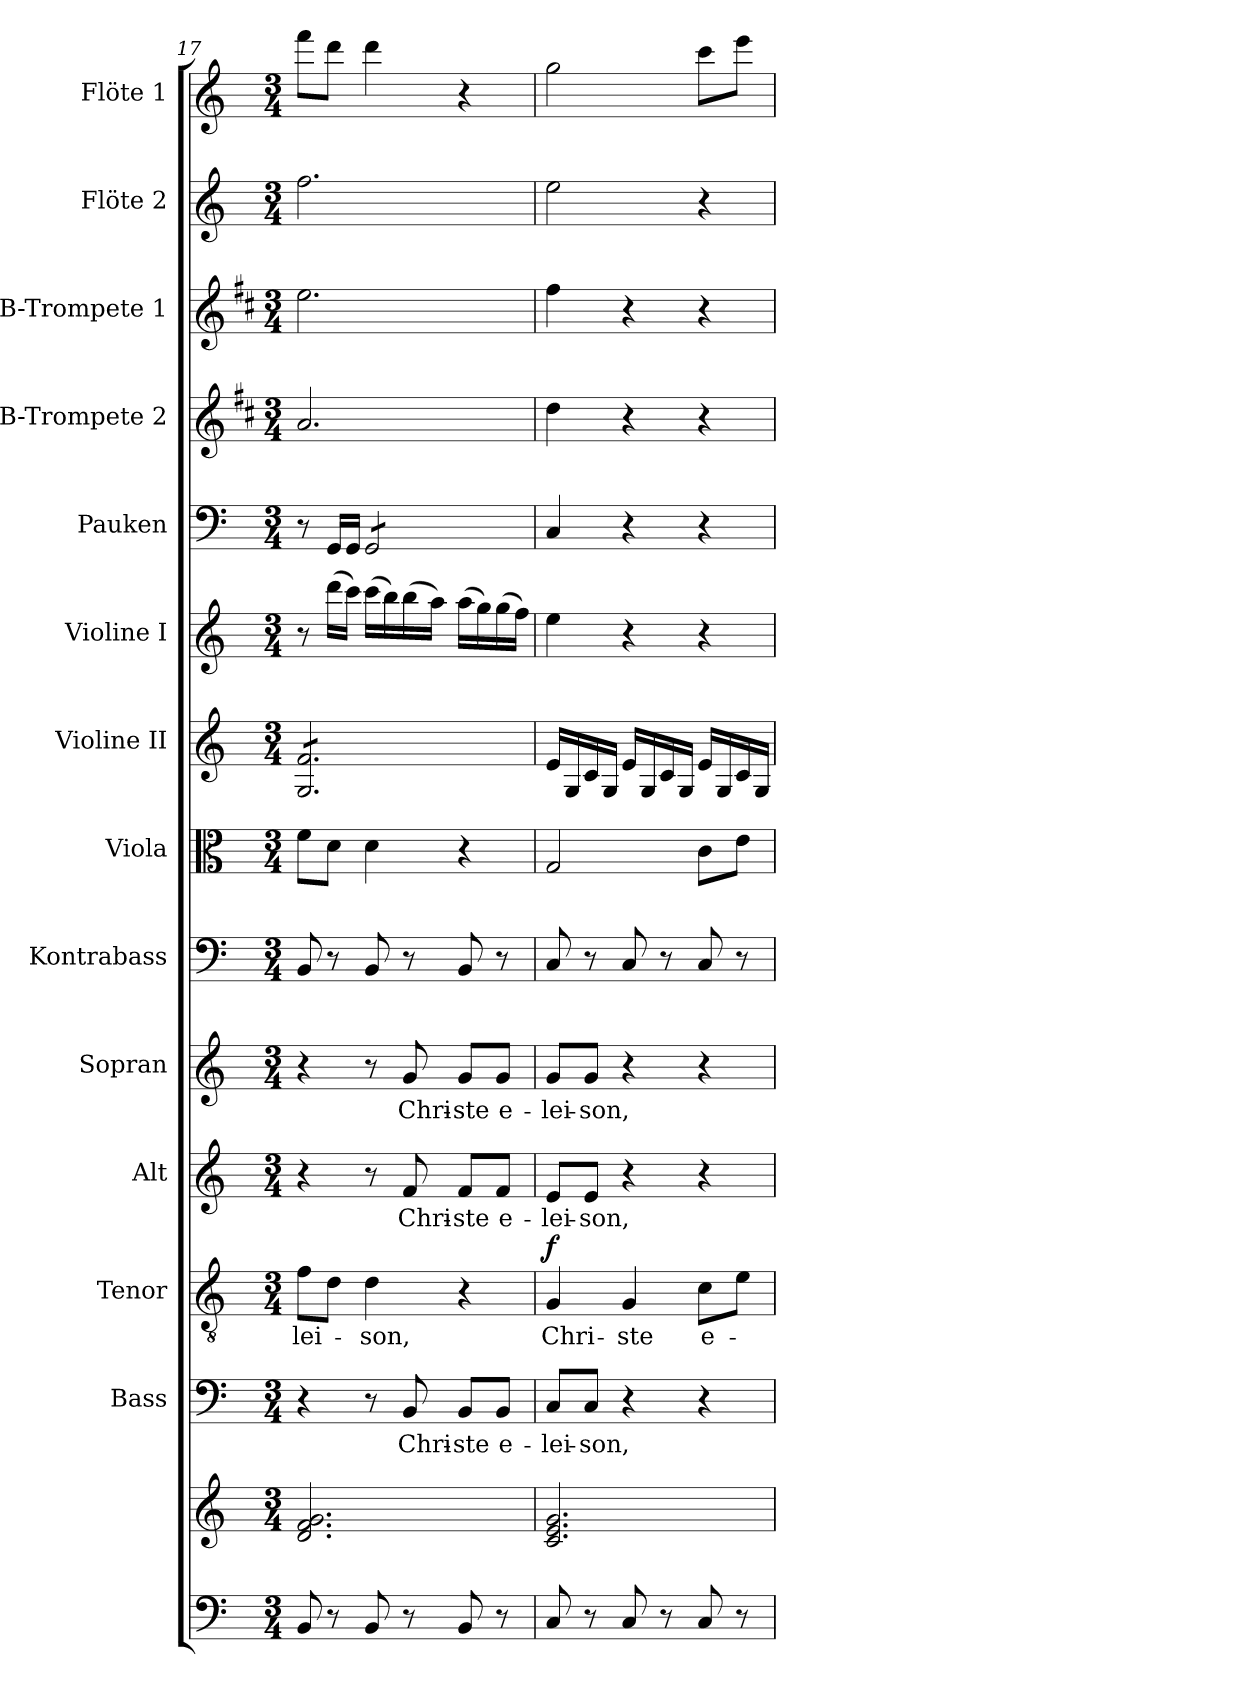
**kern	**kern	**kern	**text	**kern	**text	**dynam	**kern	**text	**kern	**text	**kern	**kern	**kern	**kern	**kern	**kern	**kern	**kern	**kern
*part14	*part14	*part13	*part13	*part12	*part12	*part12	*part11	*part11	*part10	*part10	*part9	*part8	*part7	*part6	*part5	*part4	*part3	*part2	*part1
*staff15	*staff14	*staff13	*staff13	*staff12	*staff12	*staff12	*staff11	*staff11	*staff10	*staff10	*staff9	*staff8	*staff7	*staff6	*staff5	*staff4	*staff3	*staff2	*staff1
*	*	*I"Bass	*	*I"Tenor	*	*	*I"Alt	*	*I"Sopran	*	*I"Kontrabass	*I"Viola	*I"Violine II	*I"Violine I	*I"Pauken	*I"B-Trompete 2	*I"B-Trompete 1	*I"Flöte 2	*I"Flöte 1
*	*	*I'B.	*	*I'T.	*	*	*I'A.	*	*I'S.	*	*I'Kb.	*I'Vla.	*I'Vl. II	*I'Vl. I	*I'Pk.	*I'B Trp. 2	*I'B Trp. 1	*I'Fl. 2	*I'Fl. 1
*clefF4	*clefG2	*clefF4	*	*clefGv2	*	*	*clefG2	*	*clefG2	*	*clefF4	*clefC3	*clefG2	*clefG2	*clefF4	*clefG2	*clefG2	*clefG2	*clefG2
*	*	*	*	*	*	*	*	*	*	*	*ITrd7c12	*	*	*	*	*ITrd1c2	*ITrd1c2	*	*
*k[]	*k[]	*k[]	*	*k[]	*	*	*k[]	*	*k[]	*	*k[]	*k[]	*k[]	*k[]	*k[]	*k[]	*k[]	*k[]	*k[]
*C:	*C:	*C:	*	*C:	*	*	*C:	*	*C:	*	*C:	*C:	*C:	*C:	*C:	*C:	*C:	*C:	*C:
*M3/4	*M3/4	*M3/4	*	*M3/4	*	*	*M3/4	*	*M3/4	*	*M3/4	*M3/4	*M3/4	*M3/4	*M3/4	*M3/4	*M3/4	*M3/4	*M3/4
=17	=17	=17	=17	=17	=17	=17	=17	=17	=17	=17	=17	=17	=17	=17	=17	=17	=17	=17	=17
!	!	!	!	!	!LO:LY:b	!	!	!	!	!	!	!	!	!	!	!	!	!	!
*	*	*	*	*	*	*	*	*	*	*	*	*	*tremolo	*	*	*	*	*	*
8BB/	2.d/ 2.f/ 2.g/	4r	.	8f\L	-lei-	.	4r	.	4r	.	8BBB/	8f\L	8G/ 8f/L	8r	8r	2.g/	2.dd\	2.ff\	8fff\L
8r	.	.	.	8d\J	.	.	.	.	.	.	8r	8d\J	8G/ 8f/	(>16ddd\LL	16GG/LL	.	.	.	8ddd\J
.	.	.	.	.	.	.	.	.	.	.	.	.	.	16ccc\JJ)	16GG/JJ	.	.	.	.
!	!	!	!	!	!LO:LY:b	!	!	!	!	!	!	!	!	!	!	!	!	!	!
*	*	*	*	*	*	*	*	*	*	*	*	*	*	*	*tremolo	*	*	*	*
8BB/	.	8r	.	4d\	-son,	.	8r	.	8r	.	8BBB/	4d\	8G/ 8f/	(>16ccc\LL	8GG/L	.	.	.	4ddd\
.	.	.	.	.	.	.	.	.	.	.	.	.	.	16bb\)	.	.	.	.	.
!	!	!	!LO:LY:b	!	!	!	!	!LO:LY:b	!	!LO:LY:b	!	!	!	!	!	!	!	!	!
8r	.	8BB/	Chri-	.	.	.	8f/	Chri-	8g/	Chri-	8r	.	8G/ 8f/	(>16bb\	8GG/	.	.	.	.
.	.	.	.	.	.	.	.	.	.	.	.	.	.	16aa\JJ)	.	.	.	.	.
!	!	!	!LO:LY:b	!	!	!	!	!LO:LY:b	!	!LO:LY:b	!	!	!	!	!	!	!	!	!
8BB/	.	8BB/L	-ste	4r	.	.	8f/L	-ste	8g/L	-ste	8BBB/	4r	8G/ 8f/	(>16aa\LL	8GG/	.	.	.	4r
.	.	.	.	.	.	.	.	.	.	.	.	.	.	16gg\)	.	.	.	.	.
!	!	!	!LO:LY:b	!	!	!	!	!LO:LY:b	!	!LO:LY:b	!	!	!	!	!	!	!	!	!
8r	.	8BB/J	e-	.	.	.	8f/J	e-	8g/J	e-	8r	.	8G/ 8f/J	(>16gg\	8GG/J	.	.	.	.
*	*	*	*	*	*	*	*	*	*	*	*	*	*	*	*Xtremolo	*	*	*	*
*	*	*	*	*	*	*	*	*	*	*	*	*	*Xtremolo	*	*	*	*	*	*
.	.	.	.	.	.	.	.	.	.	.	.	.	.	16ff\JJ)	.	.	.	.	.
!!LO:PB:g=z
=18	=18	=18	=18	=18	=18	=18	=18	=18	=18	=18	=18	=18	=18	=18	=18	=18	=18	=18	=18
!	!	!	!LO:LY:b	!	!LO:LY:b	!LO:DY:a	!	!LO:LY:b	!	!LO:LY:b	!	!	!	!	!	!	!	!	!
8C/	2.c/ 2.e/ 2.g/	8C/L	-lei-	4G/	Chri-	f	8e/L	-lei-	8g/L	-lei-	8CC/	2G/	16e/LL	4ee\	4C/	4cc\	4ee\	2ee\	2gg\
.	.	.	.	.	.	.	.	.	.	.	.	.	16G/	.	.	.	.	.	.
!	!	!	!LO:LY:b	!	!	!	!	!LO:LY:b	!	!LO:LY:b	!	!	!	!	!	!	!	!	!
8r	.	8C/J	-son,	.	.	.	8e/J	-son,	8g/J	-son,	8r	.	16c/	.	.	.	.	.	.
.	.	.	.	.	.	.	.	.	.	.	.	.	16G/JJ	.	.	.	.	.	.
!	!	!	!	!	!LO:LY:b	!	!	!	!	!	!	!	!	!	!	!	!	!	!
8C/	.	4r	.	4G/	-ste	.	4r	.	4r	.	8CC/	.	16e/LL	4r	4r	4r	4r	.	.
.	.	.	.	.	.	.	.	.	.	.	.	.	16G/	.	.	.	.	.	.
8r	.	.	.	.	.	.	.	.	.	.	8r	.	16c/	.	.	.	.	.	.
.	.	.	.	.	.	.	.	.	.	.	.	.	16G/JJ	.	.	.	.	.	.
!	!	!	!	!	!LO:LY:b	!	!	!	!	!	!	!	!	!	!	!	!	!	!
8C/	.	4r	.	8c\L	e-	.	4r	.	4r	.	8CC/	8c\L	16e/LL	4r	4r	4r	4r	4r	8ccc\L
.	.	.	.	.	.	.	.	.	.	.	.	.	16G/	.	.	.	.	.	.
8r	.	.	.	8e\J	.	.	.	.	.	.	8r	8e\J	16c/	.	.	.	.	.	8eee\J
.	.	.	.	.	.	.	.	.	.	.	.	.	16G/JJ	.	.	.	.	.	.
=	=	=	=	=	=	=	=	=	=	=	=	=	=	=	=	=	=	=	=
*-	*-	*-	*-	*-	*-	*-	*-	*-	*-	*-	*-	*-	*-	*-	*-	*-	*-	*-	*-
